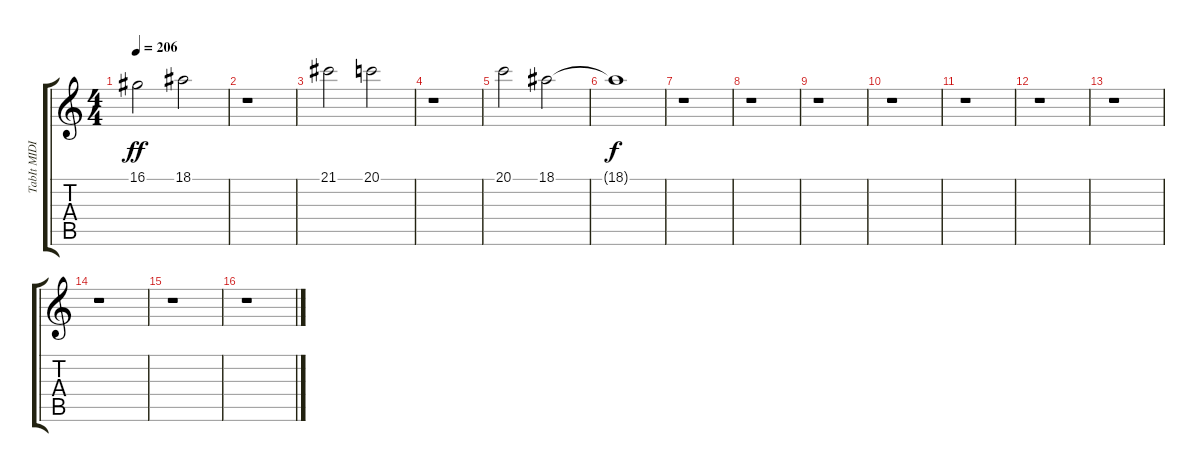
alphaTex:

\track ("TabIt MIDI - Track 5" "TabIt MIDI") {instrument brasssection}
\staff {score tabs}
\tuning (E4 B3 G3 D3 A2 E2) {hide}
\ts (4 4)
\tempo 206
\clef g2
\ks c
16.1.2{dy ff} 18.1.2 |
r.1 |
21.1.2 20.1.2 |
r.1 |
20.1.2 18.1.2 |
18.1{t}.1{dy f} |
r.1 |
r.1 |
r.1 |
r.1 |
r.1 |
r.1 |
r.1 |
r.1 |
r.1 |
r.1
